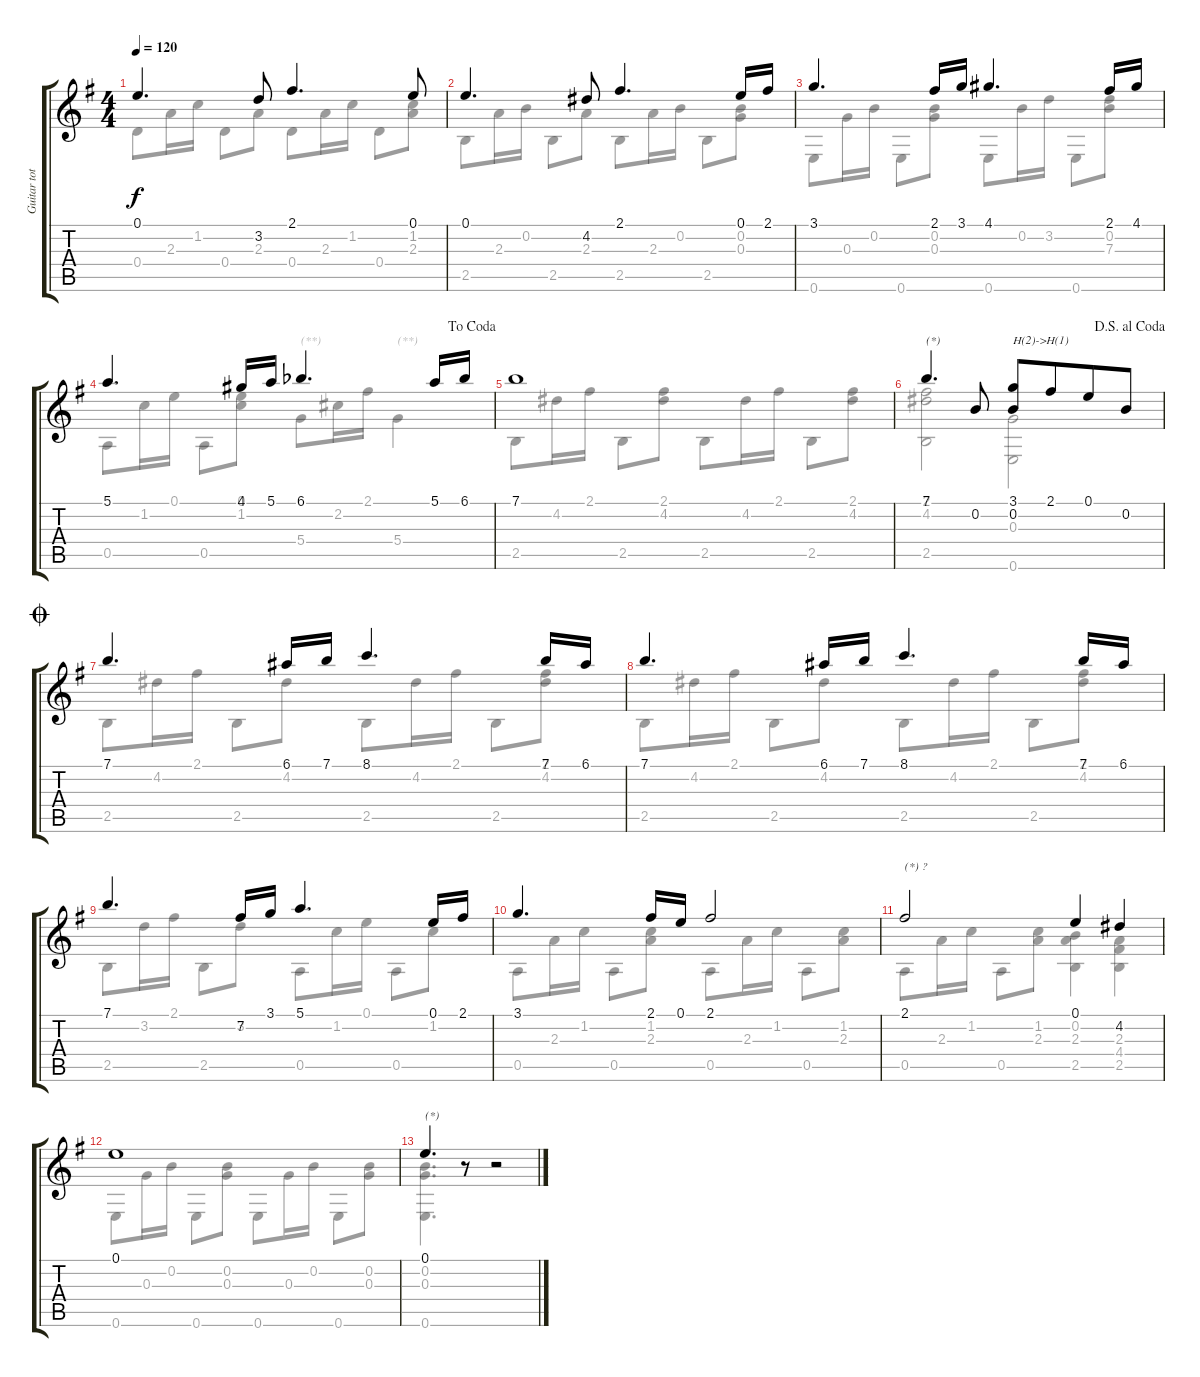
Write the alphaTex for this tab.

\track ("Guitar total" "Guitar tot") {instrument acousticguitarnylon}
\staff {score tabs}
\tuning (E4 B3 G3 D3 A2 E2) {hide}
\voice
\ts (4 4)
\tempo 120
\clef g2
\ks g
0.1.4{d dy f beam Up} 3.2.8{beam Up} 2.1.4{d beam Up} 0.1.8{beam Up} |
0.1.4{d beam Up} 4.2.8{beam Up} 2.1.4{d beam Up} 0.1.16{beam Up} 2.1.16{beam Up} |
3.1.4{d beam Up} 2.1.16{beam Up} 3.1.16{beam Up} 4.1.4{d beam Up} 2.1.16{beam Up} 4.1.16{beam Up} |
\jump dacoda
5.1.4{d beam Up} 4.1.16{beam Up} 5.1.16{beam Up} 6.1{acc b}.4{d beam Up} 5.1.16{beam Up} 6.1{acc b}.16{beam Up} |
7.1.1 |
\jump dalsegnoalcoda
7.1.4{d txt "(*)" beam Up} 0.2.8{beam Up} (3.1 0.2).8{txt "H(2)->H(1)" beam Up} 2.1.8{beam Up beam merge} 0.1.8{beam Up} 0.2.8{beam Up} |
\jump coda
7.1.4{d beam Up} 6.1.16{beam Up} 7.1.16{beam Up} 8.1.4{d beam Up} 7.1.16{beam Up} 6.1.16{beam Up} |
7.1.4{d beam Up} 6.1.16{beam Up} 7.1.16{beam Up} 8.1.4{d beam Up} 7.1.16{beam Up} 6.1.16{beam Up} |
7.1.4{d beam Up} 7.2.16{beam Up} 3.1.16{beam Up} 5.1.4{d beam Up} 0.1.16{beam Up} 2.1.16{beam Up} |
3.1.4{d beam Up} 2.1.16{beam Up} 0.1.16{beam Up} 2.1.2{beam Up} |
2.1.2{txt "(*) ?" beam Up} 0.1.4{beam Up} 4.2.4{beam Up} |
0.1.1 |
0.1.4{d txt "(*)" beam Up} r.8 r.2
\voice
\clef g2
\ottava regular
\simile none
\ks g
0.4.8{dy f beam Down} 2.3.16{beam Down} 1.2.16{beam Down} 0.4.8{beam Down} 2.3.8{beam Down} 0.4.8{beam Down} 2.3.16{beam Down} 1.2.16{beam Down} 0.4.8{beam Down} (1.2 2.3).8{beam Down} |
2.5.8{beam Down} 2.3.16{beam Down} 0.2.16{beam Down} 2.5.8{beam Down} 2.3.8{beam Down} 2.5.8{beam Down} 2.3.16{beam Down} 0.2.16{beam Down} 2.5.8{beam Down} (0.2 0.3).8{beam Down} |
0.6.8{beam Down} 0.3.16{beam Down} 0.2.16{beam Down} 0.6.8{beam Down} (0.2 0.3).8{beam Down} 0.6.8{beam Down} 0.2.16{beam Down} 3.2.16{beam Down} 0.6.8{beam Down} (0.2 7.3).8{beam Down} |
0.5.8{beam Down} 1.2.16{beam Down} 0.1.16{beam Down} 0.5.8{beam Down} (0.1 1.2).8{beam Down} 5.4.8{txt "(**)" beam Down} 2.2.16{beam Down} 2.1.16{beam Down} 5.4.4{txt "(**)" beam Down} |
2.5.8{beam Down} 4.2.16{beam Down} 2.1.16{beam Down} 2.5.8{beam Down} (2.1 4.2).8{beam Down} 2.5.8{beam Down} 4.2.16{beam Down} 2.1.16{beam Down} 2.5.8{beam Down} (2.1 4.2).8{beam Down} |
(2.1 4.2 2.5).2{beam Down} (0.3 0.6).2{beam Down} |
2.5.8{beam Down} 4.2.16{beam Down} 2.1.16{beam Down} 2.5.8{beam Down} 4.2.8{beam Down} 2.5.8{beam Down} 4.2.16{beam Down} 2.1.16{beam Down} 2.5.8{beam Down} (2.1 4.2).8{beam Down} |
2.5.8{beam Down} 4.2.16{beam Down} 2.1.16{beam Down} 2.5.8{beam Down} 4.2.8{beam Down} 2.5.8{beam Down} 4.2.16{beam Down} 2.1.16{beam Down} 2.5.8{beam Down} (2.1 4.2).8{beam Down} |
2.5.8{beam Down} 3.2.16{beam Down} 2.1.16{beam Down} 2.5.8{beam Down} 3.2.8{beam Down} 0.5.8{beam Down} 1.2.16{beam Down} 0.1.16{beam Down} 0.5.8{beam Down} 1.2.8{beam Down} |
0.5.8{beam Down} 2.3.16{beam Down} 1.2.16{beam Down} 0.5.8{beam Down} (1.2 2.3).8{beam Down} 0.5.8{beam Down} 2.3.16{beam Down} 1.2.16{beam Down} 0.5.8{beam Down} (1.2 2.3).8{beam Down} |
0.5.8{beam Down} 2.3.16{beam Down} 1.2.16{beam Down} 0.5.8{beam Down} (1.2 2.3).8{beam Down} (0.2 2.3 2.5).4{beam Down} (2.3 4.4 2.5).4{beam Down} |
0.6.8{beam Down} 0.3.16{beam Down} 0.2.16{beam Down} 0.6.8{beam Down} (0.2 0.3).8{beam Down} 0.6.8{beam Down} 0.3.16{beam Down} 0.2.16{beam Down} 0.6.8{beam Down} (0.2 0.3).8{beam Down} |
(0.2 0.3 0.6).4{d beam Down} r.8 r.2
